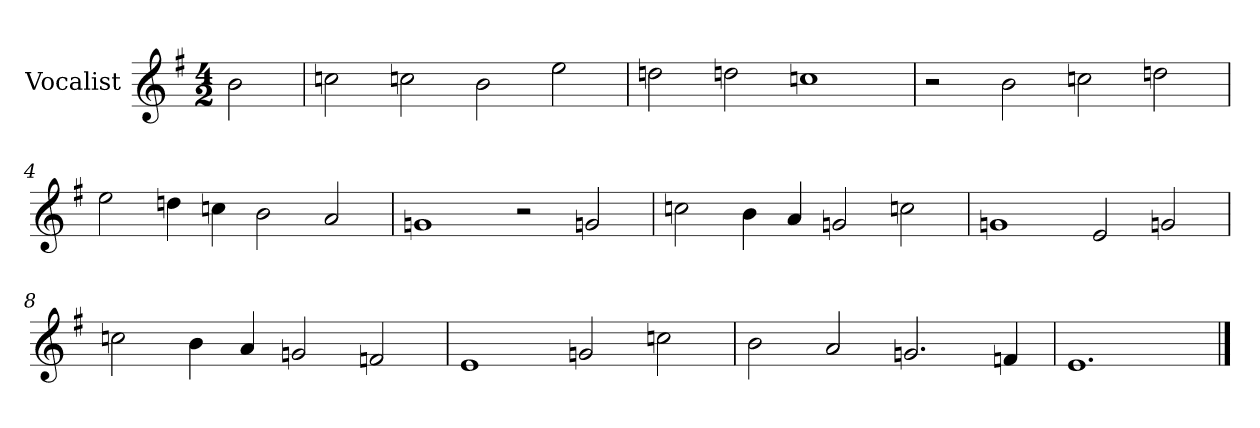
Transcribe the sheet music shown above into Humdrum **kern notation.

**kern
*part1
*staff1
*I"Vocalist
*k[f#]
*e:
*M4/2
=
2b
=1
2ccn
2ccn
2b
2ee
=2
2ddn
2ddn
1ccn
=3
2r
2b
2ccn
2ddn
=4
2ee
4ddn
4ccn
2b
2a
=5
1gn
2r
2gn
=6
2ccn
4b
4a
2gn
2ccn
=7
1gn
2e
2gn
=8
2ccn
4b
4a
2gn
2fn
=9
1e
2gn
2ccn
=10
2b
2a
2.gn
4fn
=11
1.e
==
*-
